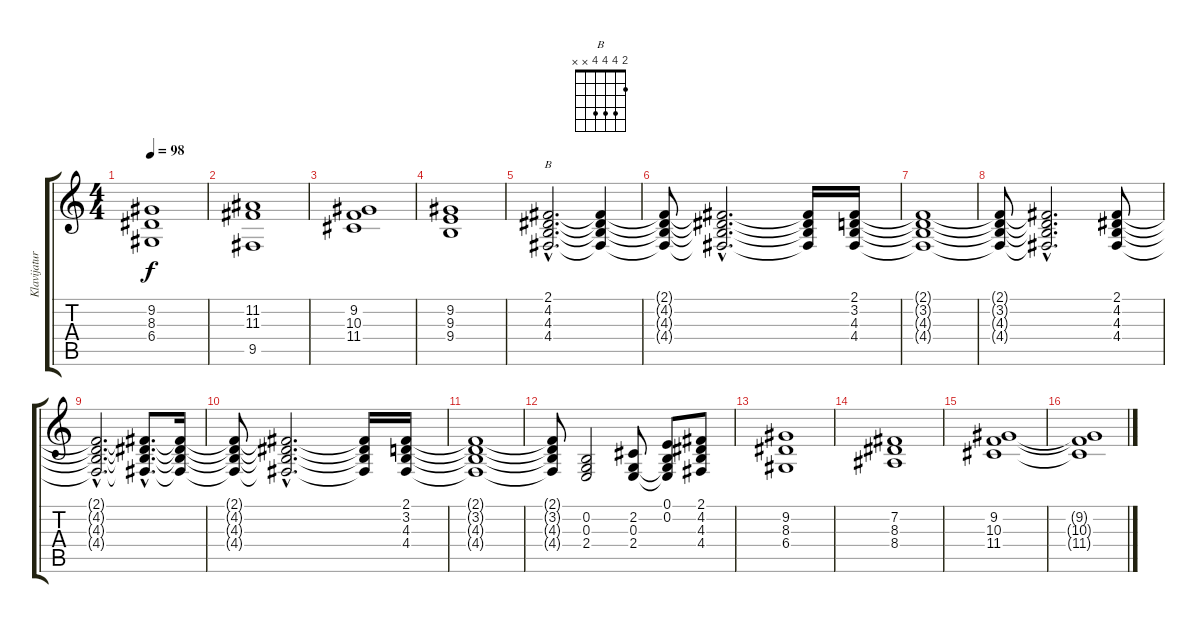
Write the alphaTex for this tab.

\track ("Klavijature" "Klavijatur") {instrument pad2warm}
\staff {score tabs}
\tuning (E4 B3 G3 D3 A2 E2) {hide}
\chord ("B" 2 4 4 4 x x)
\ts (4 4)
\tempo 98
\clef g2
\ks c
(9.2 8.3 6.4).1{dy f} |
(11.2 11.3 9.5).1 |
(9.2 10.3 11.4).1 |
(9.2 9.3 9.4).1{volume 9} |
(2.1{hac} 4.2{hac} 4.3{hac} 4.4{hac}).2{d ch "B" volume 11} (2.1{t} 4.2{t} 4.3{t} 4.4{t}).4 |
(2.1{t} 4.2{t} 4.3{t} 4.4{t}).8 (2.1{hac t} 4.2{hac t} 4.3{hac t} 4.4{hac t}).2{d} (2.1{t} 4.2{t} 4.3{t} 4.4{t}).16 (2.1 3.2 4.3 4.4).16 |
(2.1{t} 3.2{t} 4.3{t} 4.4{t}).1 |
(2.1{t} 3.2{t} 4.3{t} 4.4{t}).8 (2.1{hac t} 3.2{hac t} 4.3{hac t} 4.4{hac t}).2{d} (2.1 4.2 4.3 4.4).8 |
(2.1{hac t} 4.2{hac t} 4.3{hac t} 4.4{hac t}).2{d} (2.1{hac t} 4.2{hac t} 4.3{hac t} 4.4{hac t}).8{d} (2.1{t} 4.2{t} 4.3{t} 4.4{t}).16 |
(2.1{t} 4.2{t} 4.3{t} 4.4{t}).8 (2.1{hac t} 4.2{hac t} 4.3{hac t} 4.4{hac t}).2{d} (2.1{t} 4.2{t} 4.3{t} 4.4{t}).16 (2.1 3.2 4.3 4.4).16 |
(2.1{t} 3.2{t} 4.3{t} 4.4{t}).1 |
(2.1{t} 3.2{t} 4.3{t} 4.4{t}).8 (0.2 0.3 2.4).2 (2.2 0.3 2.4).8 (0.1 0.2 0.3{t} 2.4{t}).8 (2.1 4.2 4.3 4.4).8 |
(9.2 8.3 6.4).1{volume 6} |
(7.2 8.3 8.4).1 |
(9.2 10.3 11.4).1 |
(9.2{t} 10.3{t} 11.4{t}).1
